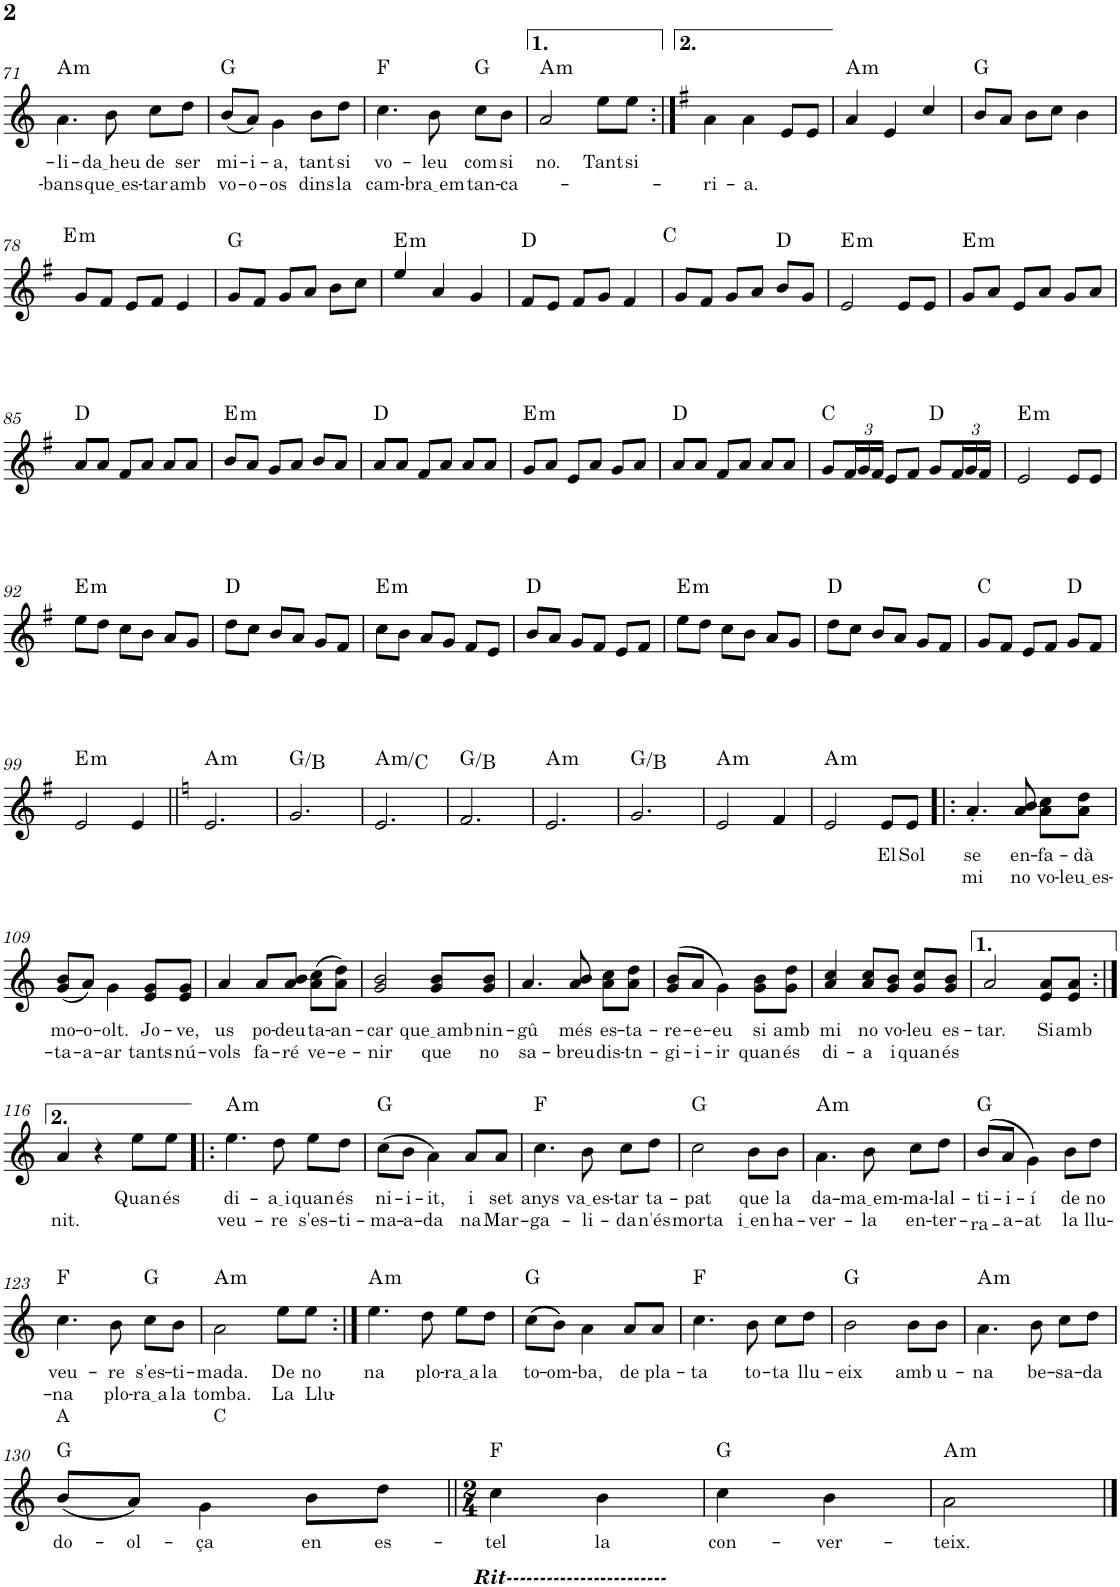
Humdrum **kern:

**kern	**text	**text	**text	**harte
*part1	*part1	*part1	*part1	*part1
*staff1	*staff1	*staff1	*staff1	*
*I"Voice	*	*	*	*
*I'V	*	*	*	*
!!LO:PB:g=z
*clefG2	*	*	*	*
*k[]	*	*	*	*
*M3/4	*	*	*	*
=71	=71	=71	=71	=71
!	!LO:LY:b	!LO:LY:b	!	!LO:H:kt=m
4.a\	-li-	-bans	.	A:min
!	!LO:LY:b	!LO:LY:b	!	!
8b\	da heu	que es	.	.
!	!LO:LY:b	!LO:LY:b	!	!
8cc\L	de	-tar	.	.
!	!LO:LY:b	!LO:LY:b	!	!
8dd\J	ser	amb	.	.
=72	=72	=72	=72	=72
!	!LO:LY:b	!LO:LY:b	!	!
(8b/L	mi-	vo-	.	G:maj
!	!LO:LY:b	!LO:LY:b	!	!
8a/J)	-i-	-o-	.	.
!	!LO:LY:b	!LO:LY:b	!	!
4g\	-a,	-os	.	.
!	!LO:LY:b	!LO:LY:b	!	!
8b\L	tant	dins	.	.
!	!LO:LY:b	!LO:LY:b	!	!
8dd\J	si	la	.	.
=73	=73	=73	=73	=73
!	!LO:LY:b	!LO:LY:b	!	!
4.cc\	vo-	cam-	.	F:maj
!	!LO:LY:b	!LO:LY:b	!	!
8b\	-leu	bra em	.	.
!	!LO:LY:b	!LO:LY:b	!	!
8cc\L	com	tan-	.	G:maj
!	!LO:LY:b	!LO:LY:b	!	!
8b\J	si	-ca-	.	.
=74	=74	=74	=74	=74
!	!LO:LY:b	!	!	!LO:H:kt=m
2a/	no.	.	.	A:min
!	!LO:LY:b	!	!	!
8ee\L	Tant	.	.	.
!	!LO:LY:b	!	!	!
8ee\J	si	.	.	.
=75:|!	=75:|!	=75:|!	=75:|!	=75:|!
*k[f#]	*	*	*	*
!	!	!LO:LY:b	!	!
4a\	.	-ri-	.	.
!	!	!LO:LY:b	!	!
4a\	.	-a.	.	.
8e/L	.	.	.	.
8e/J	.	.	.	.
=76	=76	=76	=76	=76
!	!	!	!	!LO:H:kt=m
4a/	.	.	.	A:min
4e/	.	.	.	.
4cc/	.	.	.	.
=77	=77	=77	=77	=77
8b/L	.	.	.	G:maj
8a/J	.	.	.	.
8b\L	.	.	.	.
8cc\J	.	.	.	.
4b\	.	.	.	.
!!LO:LB:g=z
=78	=78	=78	=78	=78
8g/L	.	.	.	.
!	!	!	!	!LO:H:kt=m
8f#/J	.	.	.	E:min
8e/L	.	.	.	.
8f#/J	.	.	.	.
4e/	.	.	.	.
=79	=79	=79	=79	=79
8g/L	.	.	.	G:maj
8f#/J	.	.	.	.
8g/L	.	.	.	.
8a/J	.	.	.	.
8b\L	.	.	.	.
8cc\J	.	.	.	.
=80	=80	=80	=80	=80
!	!	!	!	!LO:H:kt=m
4ee/	.	.	.	E:min
4a/	.	.	.	.
4g/	.	.	.	.
=81	=81	=81	=81	=81
8f#/L	.	.	.	D:maj
8e/J	.	.	.	.
8f#/L	.	.	.	.
8g/J	.	.	.	.
4f#/	.	.	.	.
=82	=82	=82	=82	=82
8g/L	.	.	.	.
8f#/J	.	.	.	C:maj
8g/L	.	.	.	.
8a/J	.	.	.	.
8b/L	.	.	.	D:maj
8g/J	.	.	.	.
=83	=83	=83	=83	=83
!	!	!	!	!LO:H:kt=m
2e/	.	.	.	E:min
8e/L	.	.	.	.
8e/J	.	.	.	.
=84	=84	=84	=84	=84
!	!	!	!	!LO:H:kt=m
8g/L	.	.	.	E:min
8a/J	.	.	.	.
8e/L	.	.	.	.
8a/J	.	.	.	.
8g/L	.	.	.	.
8a/J	.	.	.	.
!!LO:LB:g=z
=85	=85	=85	=85	=85
8a/L	.	.	.	D:maj
8a/J	.	.	.	.
8f#/L	.	.	.	.
8a/J	.	.	.	.
8a/L	.	.	.	.
8a/J	.	.	.	.
=86	=86	=86	=86	=86
!	!	!	!	!LO:H:kt=m
8b/L	.	.	.	E:min
8a/J	.	.	.	.
8g/L	.	.	.	.
8a/J	.	.	.	.
8b/L	.	.	.	.
8a/J	.	.	.	.
=87	=87	=87	=87	=87
8a/L	.	.	.	D:maj
8a/J	.	.	.	.
8f#/L	.	.	.	.
8a/J	.	.	.	.
8a/L	.	.	.	.
8a/J	.	.	.	.
=88	=88	=88	=88	=88
!	!	!	!	!LO:H:kt=m
8g/L	.	.	.	E:min
8a/J	.	.	.	.
8e/L	.	.	.	.
8a/J	.	.	.	.
8g/L	.	.	.	.
8a/J	.	.	.	.
=89	=89	=89	=89	=89
8a/L	.	.	.	D:maj
8a/J	.	.	.	.
8f#/L	.	.	.	.
8a/J	.	.	.	.
8a/L	.	.	.	.
8a/J	.	.	.	.
=90	=90	=90	=90	=90
8g/L	.	.	.	C:maj
*Xbrackettup	*	*	*	*
24f#/L	.	.	.	.
24g/	.	.	.	.
24f#/JJ	.	.	.	.
8e/L	.	.	.	.
8f#/J	.	.	.	.
8g/L	.	.	.	D:maj
24f#/L	.	.	.	.
24g/	.	.	.	.
24f#/JJ	.	.	.	.
=91	=91	=91	=91	=91
!	!	!	!	!LO:H:kt=m
2e/	.	.	.	E:min
8e/L	.	.	.	.
8e/J	.	.	.	.
!!LO:LB:g=z
=92	=92	=92	=92	=92
!	!	!	!	!LO:H:kt=m
8ee\L	.	.	.	E:min
8dd\J	.	.	.	.
8cc\L	.	.	.	.
8b\J	.	.	.	.
8a/L	.	.	.	.
8g/J	.	.	.	.
=93	=93	=93	=93	=93
8dd\L	.	.	.	D:maj
8cc\J	.	.	.	.
8b/L	.	.	.	.
8a/J	.	.	.	.
8g/L	.	.	.	.
8f#/J	.	.	.	.
=94	=94	=94	=94	=94
!	!	!	!	!LO:H:kt=m
8cc\L	.	.	.	E:min
8b\J	.	.	.	.
8a/L	.	.	.	.
8g/J	.	.	.	.
8f#/L	.	.	.	.
8e/J	.	.	.	.
=95	=95	=95	=95	=95
8b/L	.	.	.	D:maj
8a/J	.	.	.	.
8g/L	.	.	.	.
8f#/J	.	.	.	.
8e/L	.	.	.	.
8f#/J	.	.	.	.
=96	=96	=96	=96	=96
!	!	!	!	!LO:H:kt=m
8ee\L	.	.	.	E:min
8dd\J	.	.	.	.
8cc\L	.	.	.	.
8b\J	.	.	.	.
8a/L	.	.	.	.
8g/J	.	.	.	.
=97	=97	=97	=97	=97
8dd\L	.	.	.	D:maj
8cc\J	.	.	.	.
8b/L	.	.	.	.
8a/J	.	.	.	.
8g/L	.	.	.	.
8f#/J	.	.	.	.
=98	=98	=98	=98	=98
8g/L	.	.	.	C:maj
8f#/J	.	.	.	.
8e/L	.	.	.	.
8f#/J	.	.	.	.
8g/L	.	.	.	D:maj
8f#/J	.	.	.	.
!!LO:LB:g=z
=99	=99	=99	=99	=99
!	!	!	!	!LO:H:kt=m
2e/	.	.	.	E:min
4e/	.	.	.	.
=100||	=100||	=100||	=100||	=100||
*k[]	*	*	*	*
!	!	!	!	!LO:H:kt=m
2.e/	.	.	.	A:min
=101	=101	=101	=101	=101
2.g/	.	.	.	G:maj/3
=102	=102	=102	=102	=102
!	!	!	!	!LO:H:kt=m
2.e/	.	.	.	A:min/b3
=103	=103	=103	=103	=103
2.f/	.	.	.	G:maj/3
=104	=104	=104	=104	=104
!	!	!	!	!LO:H:kt=m
2.e/	.	.	.	A:min
=105	=105	=105	=105	=105
2.g/	.	.	.	G:maj/3
=106	=106	=106	=106	=106
!	!	!	!	!LO:H:kt=m
2e/	.	.	.	A:min
4f/	.	.	.	.
=107	=107	=107	=107	=107
!	!	!	!	!LO:H:kt=m
2e/	.	.	.	A:min
!	!LO:LY:b	!	!	!
8e/L	El	.	.	.
!	!LO:LY:b	!	!	!
8e/J	Sol	.	.	.
=108!|:	=108!|:	=108!|:	=108!|:	=108!|:
!	!LO:LY:b	!LO:LY:b	!	!
4.a'/	se	mi	.	.
!	!LO:LY:b	!LO:LY:b	!	!
8a/ 8b/	en-	no	.	.
!	!LO:LY:b	!LO:LY:b	!	!
8a\ 8cc\L	-fa-	vo-	.	.
!	!LO:LY:b	!LO:LY:b	!	!
8a\ 8dd\J	-dà	leu es	.	.
!!LO:LB:g=z
=109	=109	=109	=109	=109
!	!LO:LY:b	!LO:LY:b	!	!
(8g/ 8b/L	mo-	-ta-	.	.
!	!LO:LY:b	!LO:LY:b	!	!
8a/J)	-o-	-a-	.	.
!	!LO:LY:b	!LO:LY:b	!	!
4g\	-olt.	-ar	.	.
!	!LO:LY:b	!LO:LY:b	!	!
8e/ 8g/L	Jo-	tants	.	.
!	!LO:LY:b	!LO:LY:b	!	!
8e/ 8g/J	-ve,	nú-	.	.
=110	=110	=110	=110	=110
!	!LO:LY:b	!LO:LY:b	!	!
4a/	us	-vols	.	.
!	!LO:LY:b	!LO:LY:b	!	!
8a/L	po-	fa-	.	.
!	!LO:LY:b	!LO:LY:b	!	!
8a/ 8b/J	-deu	-ré	.	.
!	!LO:LY:b	!LO:LY:b	!	!
(8a\ 8cc\L	ta-	ve-	.	.
!	!LO:LY:b	!LO:LY:b	!	!
8a\ 8dd\J)	-an-	-e-	.	.
=111	=111	=111	=111	=111
!	!LO:LY:b	!LO:LY:b	!	!
2g/ 2b/	-car	-nir	.	.
!	!LO:LY:b	!LO:LY:b	!	!
8g/ 8b/L	que amb	que	.	.
!	!LO:LY:b	!LO:LY:b	!	!
8g/ 8b/J	nin-	no	.	.
=112	=112	=112	=112	=112
!	!LO:LY:b	!LO:LY:b	!	!
4.a/	-gû	sa-	.	.
!	!LO:LY:b	!LO:LY:b	!	!
8a/ 8b/	més	-breu	.	.
!	!LO:LY:b	!LO:LY:b	!	!
8a\ 8cc\L	es-	dis-	.	.
!	!LO:LY:b	!LO:LY:b	!	!
8a\ 8dd\J	-ta-	-tn-	.	.
=113	=113	=113	=113	=113
!	!LO:LY:b	!LO:LY:b	!	!
(8g/ 8b/L	-re-	-gi-	.	.
!	!LO:LY:b	!LO:LY:b	!	!
8a/J	-e-	-i-	.	.
!	!LO:LY:b	!LO:LY:b	!	!
4g\)	-eu	-ir	.	.
!	!LO:LY:b	!LO:LY:b	!	!
8g\ 8b\L	si	quan	.	.
!	!LO:LY:b	!LO:LY:b	!	!
8g\ 8dd\J	amb	és	.	.
=114	=114	=114	=114	=114
!	!LO:LY:b	!LO:LY:b	!	!
4a/ 4cc/	mi	di-	.	.
!	!LO:LY:b	!LO:LY:b	!	!
8a/ 8cc/L	no	-a	.	.
!	!LO:LY:b	!LO:LY:b	!	!
8g/ 8b/J	vo-	i	.	.
!	!LO:LY:b	!LO:LY:b	!	!
8g/ 8cc/L	-leu	quan	.	.
!	!LO:LY:b	!LO:LY:b	!	!
8g/ 8b/J	es-	és	.	.
=115	=115	=115	=115	=115
!	!LO:LY:b	!	!	!
2a/	-tar.	.	.	.
!	!LO:LY:b	!	!	!
8e/ 8a/L	Si	.	.	.
!	!LO:LY:b	!	!	!
8e/ 8a/J	amb	.	.	.
!!LO:LB:g=z
=116:|!	=116:|!	=116:|!	=116:|!	=116:|!
!	!	!LO:LY:b	!	!
4a/	.	nit.	.	.
4r	.	.	.	.
!	!LO:LY:b	!	!	!
8ee\L	Quan	.	.	.
!	!LO:LY:b	!	!	!
8ee\J	és	.	.	.
=117!|:	=117!|:	=117!|:	=117!|:	=117!|:
!	!LO:LY:b	!LO:LY:b	!	!LO:H:kt=m
4.ee\	di-	veu-	.	A:min
!	!LO:LY:b	!LO:LY:b	!	!
8dd\	a i	-re	.	.
!	!LO:LY:b	!LO:LY:b	!	!
8ee\L	quan	s'es-	.	.
!	!LO:LY:b	!LO:LY:b	!	!
8dd\J	és	-ti-	.	.
=118	=118	=118	=118	=118
!	!LO:LY:b	!LO:LY:b	!	!
(8cc\L	ni-	-ma-	.	G:maj
!	!LO:LY:b	!LO:LY:b	!	!
8b\J	-i-	-a-	.	.
!	!LO:LY:b	!LO:LY:b	!	!
4a\)	-it,	-da	.	.
!	!LO:LY:b	!LO:LY:b	!	!
8a/L	i	na	.	.
!	!LO:LY:b	!LO:LY:b	!	!
8a/J	set	Mar-	.	.
=119	=119	=119	=119	=119
!	!LO:LY:b	!LO:LY:b	!	!
4.cc\	anys	-ga-	.	F:maj
!	!LO:LY:b	!LO:LY:b	!	!
8b\	va es	-li-	.	.
!	!LO:LY:b	!LO:LY:b	!	!
8cc\L	-tar	-da	.	.
!	!LO:LY:b	!LO:LY:b	!	!
8dd\J	ta-	n'és	.	.
=120	=120	=120	=120	=120
!	!LO:LY:b	!LO:LY:b	!	!
2cc\	-pat	morta	.	G:maj
!	!LO:LY:b	!LO:LY:b	!	!
8b\L	que	i en	.	.
!	!LO:LY:b	!LO:LY:b	!	!
8b\J	la	ha-	.	.
=121	=121	=121	=121	=121
!	!LO:LY:b	!LO:LY:b	!	!LO:H:kt=m
4.a\	da-	-ver-	.	A:min
!	!LO:LY:b	!LO:LY:b	!	!
8b\	ma em	-la	.	.
!	!LO:LY:b	!LO:LY:b	!	!
8cc\L	-ma-	en-	.	.
!	!LO:LY:b	!LO:LY:b	!	!
8dd\J	-lal-	-ter-	.	.
=122	=122	=122	=122	=122
!	!LO:LY:b	!LO:LY:b	!	!
(8b/L	-ti-	-ra-	.	G:maj
!	!LO:LY:b	!LO:LY:b	!	!
8a/J	-i-	-a-	.	.
!	!LO:LY:b	!LO:LY:b	!	!
4g\)	-í	-at	.	.
!	!LO:LY:b	!LO:LY:b	!	!
8b\L	de	la	.	.
!	!LO:LY:b	!LO:LY:b	!	!
8dd\J	no	llu-	.	.
!!LO:LB:g=z
=123	=123	=123	=123	=123
!	!LO:LY:b	!LO:LY:b	!LO:LY:b	!
4.cc\	veu-	-na	A	F:maj
!	!LO:LY:b	!LO:LY:b	!	!
8b\	-re	plo-	.	.
!	!LO:LY:b	!LO:LY:b	!	!
8cc\L	s'es-	ra a	.	G:maj
!	!LO:LY:b	!LO:LY:b	!	!
8b\J	-ti-	la	.	.
=124	=124	=124	=124	=124
!	!LO:LY:b	!LO:LY:b	!LO:LY:b	!LO:H:kt=m
2a\	-mada.	tomba.	C	A:min
!	!LO:LY:b	!LO:LY:b	!	!
8ee\L	De	La	.	.
!	!LO:LY:b	!LO:LY:b	!	!
8ee\J	no	Llu-	.	.
=125:|!	=125:|!	=125:|!	=125:|!	=125:|!
!	!LO:LY:b	!	!	!LO:H:kt=m
4.ee\	na	.	.	A:min
!	!LO:LY:b	!	!	!
8dd\	plo-	.	.	.
!	!LO:LY:b	!	!	!
8ee\L	ra a	.	.	.
!	!LO:LY:b	!	!	!
8dd\J	la	.	.	.
=126	=126	=126	=126	=126
!	!LO:LY:b	!	!	!
((8cc\L	to-	.	.	G:maj
!	!LO:LY:b	!	!	!
8b\J))	-om-	.	.	.
!	!LO:LY:b	!	!	!
4a\	-ba,	.	.	.
!	!LO:LY:b	!	!	!
8a/L	de	.	.	.
!	!LO:LY:b	!	!	!
8a/J	pla-	.	.	.
=127	=127	=127	=127	=127
!	!LO:LY:b	!	!	!
4.cc\	-ta	.	.	F:maj
!	!LO:LY:b	!	!	!
8b\	to-	.	.	.
!	!LO:LY:b	!	!	!
8cc\L	-ta	.	.	.
!	!LO:LY:b	!	!	!
8dd\J	llu-	.	.	.
=128	=128	=128	=128	=128
!	!LO:LY:b	!	!	!
2b\	-eix	.	.	G:maj
!	!LO:LY:b	!	!	!
8b\L	amb	.	.	.
!	!LO:LY:b	!	!	!
8b\J	u-	.	.	.
=129	=129	=129	=129	=129
!	!LO:LY:b	!	!	!LO:H:kt=m
4.a\	-na	.	.	A:min
!	!LO:LY:b	!	!	!
8b\	be-	.	.	.
!	!LO:LY:b	!	!	!
8cc\L	-sa-	.	.	.
!	!LO:LY:b	!	!	!
8dd\J	-da	.	.	.
!!LO:LB:g=z
=130	=130	=130	=130	=130
!	!LO:LY:b	!	!	!
(8b/L	do-	.	.	G:maj
!	!LO:LY:b	!	!	!
8a/J)	-ol-	.	.	.
!	!LO:LY:b	!	!	!
4g\	-ça	.	.	.
!	!LO:LY:b	!	!	!
8b\L	en	.	.	.
!	!LO:LY:b	!	!	!
8dd\J	es-	.	.	.
=131||	=131||	=131||	=131||	=131||
*M2/4	*	*	*	*
!LO:TX:b:Bi:t=Rit------------------------	!	!	!	!
!	!LO:LY:b	!	!	!
4cc\	-tel	.	.	F:maj
!	!LO:LY:b	!	!	!
4b\	la	.	.	.
=132	=132	=132	=132	=132
!	!LO:LY:b	!	!	!
4cc\	con-	.	.	G:maj
!	!LO:LY:b	!	!	!
4b\	-ver-	.	.	.
=133	=133	=133	=133	=133
!	!LO:LY:b	!	!	!LO:H:kt=m
2a\	-teix.	.	.	A:min
==	==	==	==	==
*-	*-	*-	*-	*-
